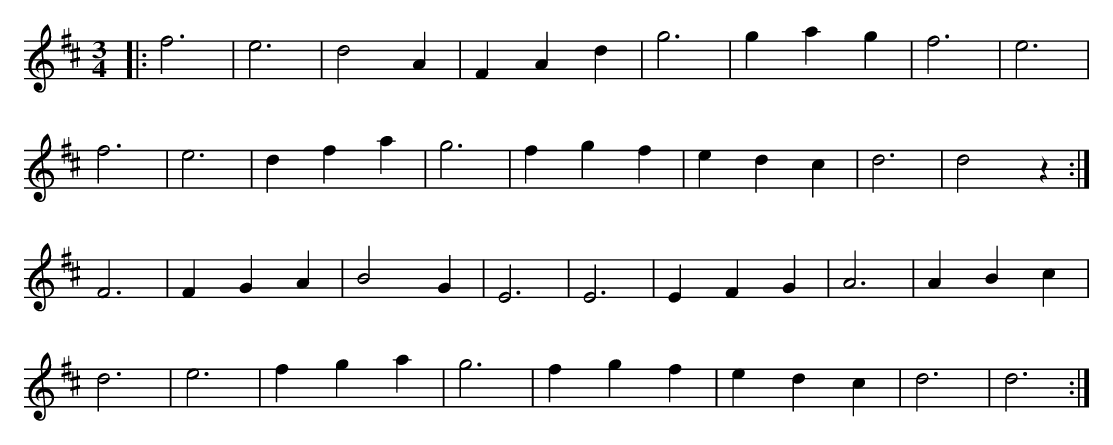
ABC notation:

X:1
M:3/4
K:D
|:f6|e6|d4A2|F2A2d2|g6|g2a2g2|f6|e6|
f6|e6|d2f2a2|g6|f2g2f2|e2d2c2|d6|d4z2:|
F6|F2G2A2|B4G2|E6|E6|E2F2G2|A6|A2B2c2|
d6|e6|f2g2a2|g6|f2g2f2|e2d2c2|d6|d6:|
